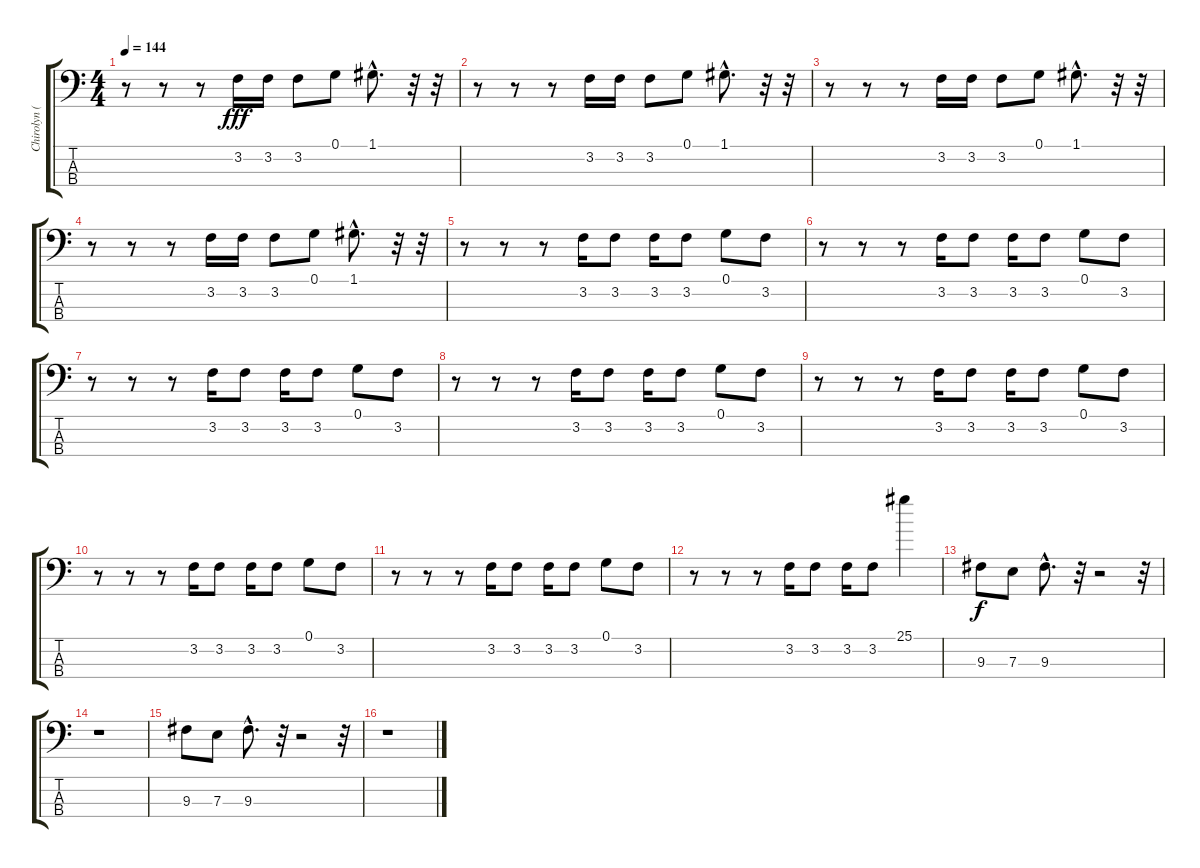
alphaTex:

\track ("Chirolyn (Lead Bass)" "Chirolyn (") {instrument electricbassfinger}
\staff {score tabs}
\tuning (G2 D2 A1 E1) {hide}
\ts (4 4)
\tempo 144
\clef f4
\ks c
r.8{dy fff} r.8 r.8 3.2.16 3.2.16 3.2.8 0.1.8 1.1{hac}.8{d} r.32 r.32 |
r.8 r.8 r.8 3.2.16 3.2.16 3.2.8 0.1.8 1.1{hac}.8{d} r.32 r.32 |
r.8 r.8 r.8 3.2.16 3.2.16 3.2.8 0.1.8 1.1{hac}.8{d} r.32 r.32 |
r.8 r.8 r.8 3.2.16 3.2.16 3.2.8 0.1.8 1.1{hac}.8{d} r.32 r.32 |
r.8 r.8 r.8 3.2.16 3.2.8 3.2.16 3.2.8 0.1.8 3.2.8 |
r.8 r.8 r.8 3.2.16 3.2.8 3.2.16 3.2.8 0.1.8 3.2.8 |
r.8 r.8 r.8 3.2.16 3.2.8 3.2.16 3.2.8 0.1.8 3.2.8 |
r.8 r.8 r.8 3.2.16 3.2.8 3.2.16 3.2.8 0.1.8 3.2.8 |
r.8 r.8 r.8 3.2.16 3.2.8 3.2.16 3.2.8 0.1.8 3.2.8 |
r.8 r.8 r.8 3.2.16 3.2.8 3.2.16 3.2.8 0.1.8 3.2.8 |
r.8 r.8 r.8 3.2.16 3.2.8 3.2.16 3.2.8 0.1.8 3.2.8 |
r.8 r.8 r.8 3.2.16 3.2.8 3.2.16 3.2.8 25.1.4 |
9.3.8{dy f} 7.3.8 9.3{hac}.8{d} r.32 r.2 r.32 |
r.1 |
9.3.8 7.3.8 9.3{hac}.8{d} r.32 r.2 r.32 |
r.1
